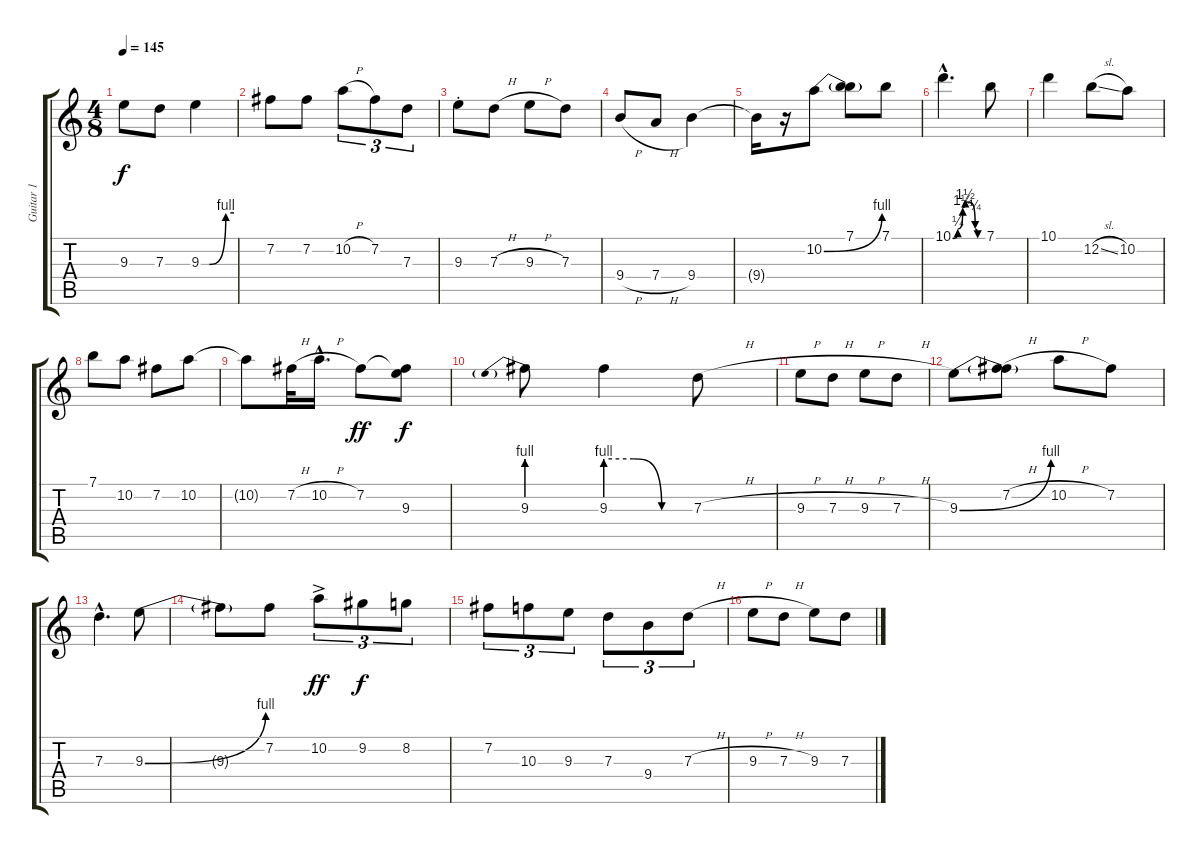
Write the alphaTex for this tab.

\track ("Guitar 1" "Guitar 1") {instrument distortionguitar}
\staff {score tabs}
\tuning (E4 B3 G3 D3 A2 E2) {hide}
\ts (4 8)
\tempo 145
\clef g2
\ks c
9.3.8{dy f} 7.3.8 9.3{be (custom 0 0 15 0 45 4 60 4)}.4 |
7.2.8 7.2.8 10.2{h}.8{tu (3 2)} 7.2.8{tu (3 2)} 7.3.8{tu (3 2)} |
9.3{st}.8 7.3{h}.8 9.3{h}.8 7.3.8 |
9.4{h}.8 7.4{h}.8 9.4.4 |
9.4{t}.16 r.16 10.2{be (bend 0 0 60 4)}.8 (7.1 10.2{t}).8 7.1.8 |
10.1{be (custom 0 0 10 1 20 5 25 6 33 6 45 1 50 0 60 0) hac}.4{d} 7.1.8 |
10.1.4 12.2{sl}.8 10.2.8 |
7.1.8 10.2.8 7.2.8 10.2.8 |
10.2{t}.8 7.2{h}.32 10.2{h hac}.16{d} 7.2.8{dy ff} (7.2{t} 9.3).8{dy f} |
9.3{be (prebend 0 4 60 4)}.8 9.3{be (custom 0 4 20 4 40 0 60 0)}.4 7.3{h}.8 |
9.3{h}.8 7.3{h}.8 9.3{h}.8 7.3{h}.8 |
9.3{be (bend 0 0 60 4)}.8 (7.2{h} 9.3{t}).8 10.2{h}.8 7.2.8 |
7.3{hac}.4{d} 9.3{be (bend 0 0 60 4)}.8 |
9.3{t}.8 7.2.8 10.2{ac}.8{tu (3 2) dy ff} 9.2.8{tu (3 2) dy f} 8.2.8{tu (3 2)} |
7.2.8{tu (3 2)} 10.3.8{tu (3 2)} 9.3.8{tu (3 2)} 7.3.8{tu (3 2)} 9.4.8{tu (3 2)} 7.3{h}.8{tu (3 2)} |
9.3{h}.8 7.3{h}.8 9.3.8 7.3.8
